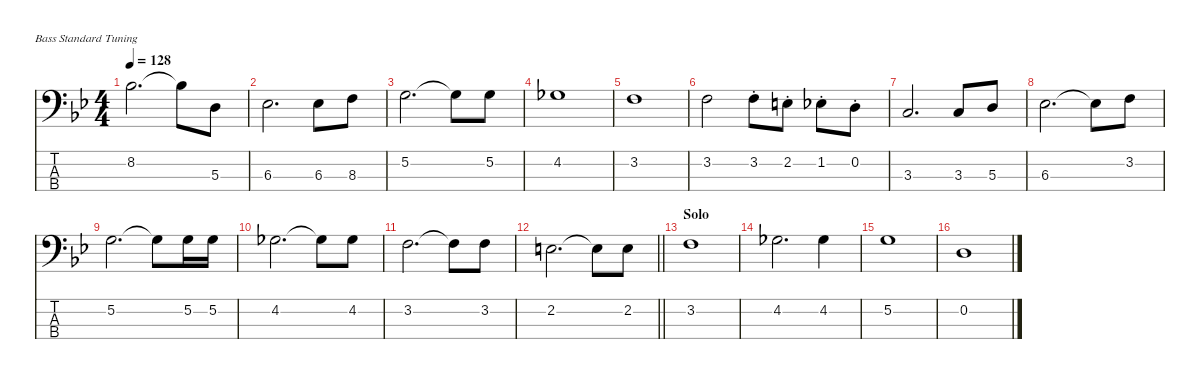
\defaultSystemsLayout 4
\hideDynamics
\bracketExtendMode nobrackets
\singleTrackTrackNamePolicy hidden
\multiTrackTrackNamePolicy hidden
\firstSystemTrackNameMode fullname
\firstSystemTrackNameOrientation horizontal
\otherSystemsTrackNameOrientation horizontal
\track ("Bass" "el.bs.") {instrument electricbassfinger}
\staff {score tabs}
\tuning (G2 D2 A1 E1)
\ts (4 4)
\tempo 128
\clef f4
\ks bb
8.2{acc b}.2{d dy f beam Down} 8.2{t acc b}.8{beam Down} 5.3{acc forcenatural}.8{beam Down} |
6.3{acc b}.2{d beam Down} 6.3{acc b}.8{beam Down} 8.3{acc forcenatural}.8{beam Down} |
5.2{acc forcenatural}.2{d beam Down} 5.2{t acc forcenatural}.8{beam Down} 5.2{acc forcenatural}.8{beam Down} |
4.2{acc b}.1{beam Down} |
3.2{acc forcenatural}.1{beam Down} |
3.2{acc forcenatural}.2{beam Down} 3.2{st acc forcenatural}.8{beam Down} 2.2{st acc forcenatural}.8{beam Down} 1.2{st acc b}.8{beam Down} 0.2{st acc forcenatural}.8{beam Down} |
3.3{acc forcenatural}.2{d beam Up} 3.3{acc forcenatural}.8{beam Up} 5.3{acc forcenatural}.8{beam Up} |
6.3{acc b}.2{d beam Down} 6.3{t acc b}.8{beam Down} 3.2{acc forcenatural}.8{beam Down} |
5.2{acc forcenatural}.2{d beam Down} 5.2{t acc forcenatural}.8{beam Down} 5.2{acc forcenatural}.16{beam Down} 5.2{acc forcenatural}.16{beam Down} |
4.2{acc b}.2{d beam Down} 4.2{t acc b}.8{beam Down} 4.2{acc b}.8{beam Down} |
3.2{acc forcenatural}.2{d beam Down} 3.2{t acc forcenatural}.8{beam Down} 3.2{acc forcenatural}.8{beam Down} |
\barLineRight lightlight
2.2{acc forcenatural}.2{d beam Down} 2.2{t acc forcenatural}.8{beam Down} 2.2{acc forcenatural}.8{beam Down} |
\section ("" "Solo")
3.2{acc forcenatural}.1{beam Down} |
4.2{acc b}.2{d beam Down} 4.2{acc b}.4{beam Down} |
5.2{acc forcenatural}.1{beam Down} |
0.2{acc forcenatural}.1{beam Down}
